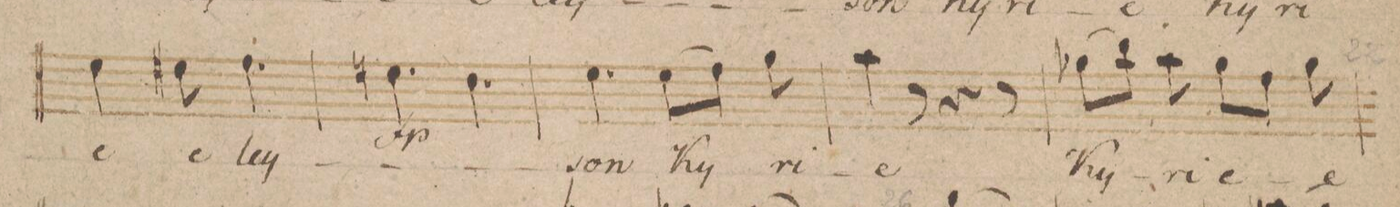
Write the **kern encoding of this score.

**kern	**text	**dynam
*I"Alto.	*	*
*clefC3	*	*
*k[b-]	*	*
*M6/8	*	*
4f\	-e	.
8f#X\	e-	.
4.g\	-ley-	.
=22	=22	=22
4.fn\	.	fp
4.e\	.	.
=23	=23	=23
4.f\	-son	.
(8f\L	Ky-	.
8g\J)	.	.
8a\	-ri-	.
=24	=24	=24
4b-\	-e	.
8r	.	.
4r	.	.
8r	.	.
=25	=25	=25
(8a-X\L	Ky-	.
8cc\J)	.	.
8b-\	-ri-	.
8a-\L	-e	.
8g\J	.	.
8a-\	e-	.
=26	=26	=26
*-	*-	*-
